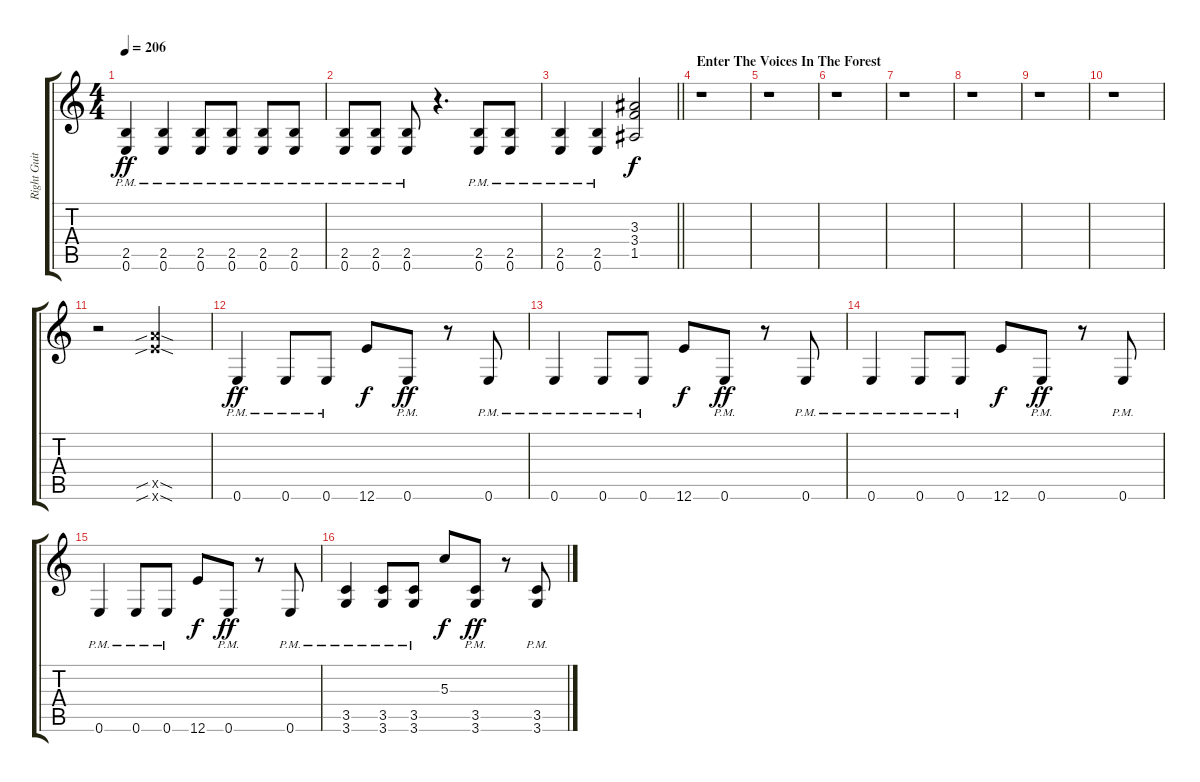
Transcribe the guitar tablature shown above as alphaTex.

\track ("Right Guitar" "Right Guit") {instrument overdrivenguitar}
\staff {score tabs}
\tuning (E4 B3 G3 D3 A2 E2) {hide}
\ts (4 4)
\tempo 206
\clef g2
\ks c
(2.5{pm} 0.6{pm}).4{dy ff} (2.5{pm} 0.6{pm}).4 (2.5{pm} 0.6{pm}).8 (2.5{pm} 0.6{pm}).8 (2.5{pm} 0.6{pm}).8 (2.5{pm} 0.6{pm}).8 |
(2.5{pm} 0.6{pm}).8 (2.5{pm} 0.6{pm}).8 (2.5{pm} 0.6{pm}).8 r.4{d} (2.5{pm} 0.6{pm}).8 (2.5{pm} 0.6{pm}).8 |
\barLineRight lightlight
(2.5{pm} 0.6{pm}).4 (2.5{pm} 0.6{pm}).4 (3.3 3.4 1.5).2{dy f} |
\section ("" "Enter The Voices In The Forest")
r.1 |
r.1 |
r.1 |
r.1 |
r.1 |
r.1 |
r.1 |
r.2 (12.5{sib sod x} 12.6{sib sod x}).2 |
0.6{pm}.4{dy ff volume 5} 0.6{pm}.8 0.6{pm}.8 12.6.8{dy f} 0.6{pm}.8{dy ff} r.8 0.6{pm}.8 |
0.6{pm}.4 0.6{pm}.8 0.6{pm}.8 12.6.8{dy f} 0.6{pm}.8{dy ff} r.8 0.6{pm}.8 |
0.6{pm}.4 0.6{pm}.8 0.6{pm}.8 12.6.8{dy f} 0.6{pm}.8{dy ff} r.8 0.6{pm}.8 |
0.6{pm}.4 0.6{pm}.8 0.6{pm}.8 12.6.8{dy f} 0.6{pm}.8{dy ff} r.8 0.6{pm}.8 |
(3.5{pm} 3.6{pm}).4 (3.5{pm} 3.6{pm}).8 (3.5{pm} 3.6{pm}).8 5.3.8{dy f} (3.5{pm} 3.6{pm}).8{dy ff} r.8 (3.5{pm} 3.6{pm}).8
